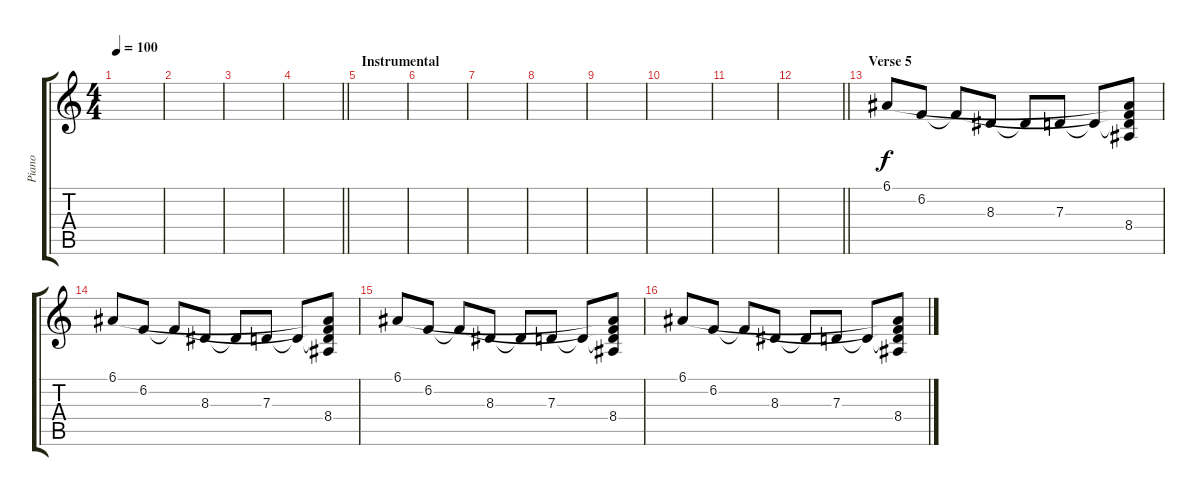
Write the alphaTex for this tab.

\track ("Piano" "Piano") {instrument electricgrandpiano}
\staff {score tabs}
\tuning (E4 B3 G3 D3 A2 E2) {hide}
\ts (4 4)
\tempo 100
\clef g2
\ks c
|
|
|
\barLineRight lightlight
|
\section ("" "Instrumental")
|
|
|
|
|
|
|
\barLineRight lightlight
|
\section ("" "Verse 5")
6.1.8 6.2.8 6.2{t}.8 8.3.8 8.3{t}.8 7.3.8 7.3{t}.8 (6.1{t} 6.2{t} 7.3{t} 8.4).8 |
6.1.8 6.2.8 6.2{t}.8 8.3.8 8.3{t}.8 7.3.8 7.3{t}.8 (6.1{t} 6.2{t} 7.3{t} 8.4).8 |
6.1.8 6.2.8 6.2{t}.8 8.3.8 8.3{t}.8 7.3.8 7.3{t}.8 (6.1{t} 6.2{t} 7.3{t} 8.4).8 |
6.1.8 6.2.8 6.2{t}.8 8.3.8 8.3{t}.8 7.3.8 7.3{t}.8 (6.1{t} 6.2{t} 7.3{t} 8.4).8
